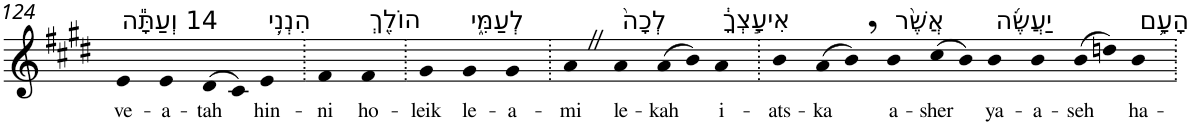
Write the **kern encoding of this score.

**kern	**text
*part1	*part1
*staff1	*staff1
*I"Piano	*
*I'Pno	*
!!LO:PB:g=z
*clefG2	*
*k[f#c#g#d#]	*
*E:	*
=124	=124
!LO:TX:a:t=14 וְעַתָּ֕ה	!
!	!LO:LY:b
4e	ve-
!	!LO:LY:b
4e	-a-
!	!LO:LY:b
(>8d#	-tah
8c#)	.
!LO:TX:a:t=הִנְנִ֥י	!
!	!LO:LY:b
4e	hin-
=125.	=125.
!	!LO:LY:b
4f#	-ni
!LO:TX:a:t=הוֹלֵ֖ךְ	!
!	!LO:LY:b
4f#	ho-
=126.	=126.
!	!LO:LY:b
4g#	-leik
!LO:TX:a:t=לְעַמִּ֑י	!
!	!LO:LY:b
4g#	le-
!	!LO:LY:b
4g#	-a-
=127.	=127.
!	!LO:LY:b
4aZ	-mi
!LO:TX:a:t=לְכָה֙	!
!	!LO:LY:b
4a	le-
!	!LO:LY:b
(>8a	-kah
8b)	.
!LO:TX:a:t=אִיעָ֣צְךָ֔	!
!	!LO:LY:b
4a	i-
=128.	=128.
!	!LO:LY:b
4b	-ats-
!	!LO:LY:b
(>8a	-ka
8b,)	.
!LO:TX:a:t=אֲשֶׁ֨ר	!
!	!LO:LY:b
4b	a-
!	!LO:LY:b
(>8cc#	-sher
8b)	.
!LO:TX:a:t=יַעֲשֶׂ֜ה	!
!	!LO:LY:b
4b	ya-
!	!LO:LY:b
4b	-a-
!	!LO:LY:b
(>8b	-seh
8ddn)	.
!LO:TX:a:t=הָעָ֥ם	!
!	!LO:LY:b
4b	ha-
=.	=.
*-	*-
